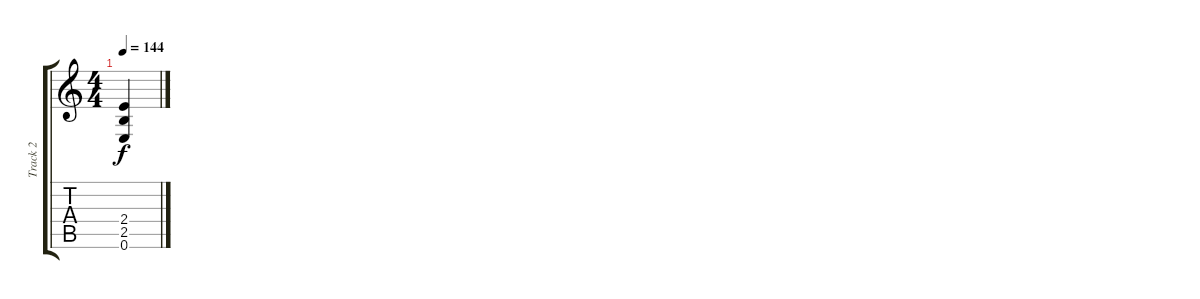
\track ("Track 2" "Track 2") {instrument distortionguitar}
\staff {score tabs}
\tuning (E4 B3 G3 D3 A2 E2) {hide}
\ts (4 4)
\tempo 144
\clef g2
\ks c
(2.4 2.5 0.6).4{dy f}
